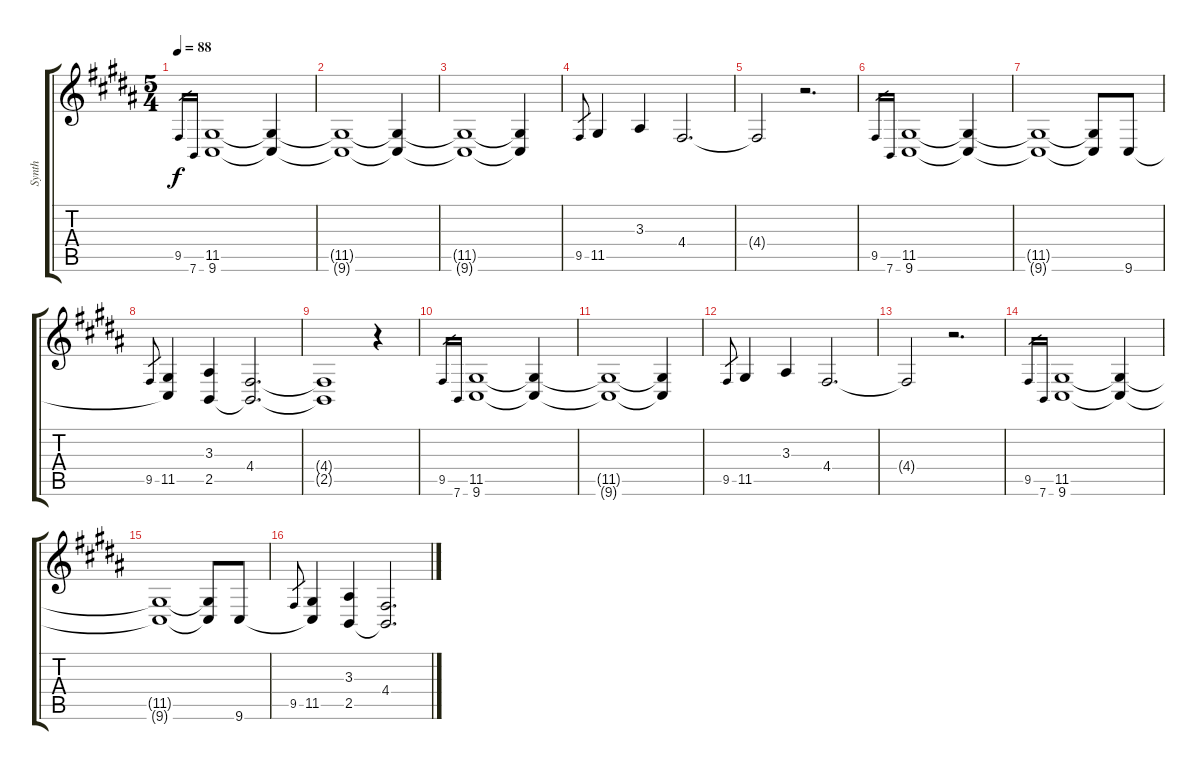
\track ("Synth" "Synth") {instrument lead2sawtooth}
\staff {score tabs}
\tuning (E4 B3 G3 D3 A2 E2) {hide}
\ts (5 4)
\tempo 88
\clef g2
\ks b
9.5.16{gr dy f} 7.6.16{gr} (11.5 9.6).1 (11.5{t} 9.6{t}).4 |
(11.5{t} 9.6{t}).1 (11.5{t} 9.6{t}).4 |
(11.5{t} 9.6{t}).1 (11.5{t} 9.6{t}).4 |
9.5.8{gr} 11.5.4 3.3.4 4.4.2{d} |
4.4{t}.2 r.2{d} |
9.5.16{gr} 7.6.16{gr} (11.5 9.6).1 (11.5{t} 9.6{t}).4 |
(11.5{t} 9.6{t}).1 (11.5{t} 9.6{t}).8 9.6.8 |
9.5.8{gr} (11.5 9.6{t}).4 (3.3 2.5).4 (4.4 2.5{t}).2{d} |
(4.4{t} 2.5{t}).1 r.4 |
9.5.16{gr} 7.6.16{gr} (11.5 9.6).1 (11.5{t} 9.6{t}).4 |
(11.5{t} 9.6{t}).1 (11.5{t} 9.6{t}).4 |
9.5.8{gr} 11.5.4 3.3.4 4.4.2{d} |
4.4{t}.2 r.2{d} |
9.5.16{gr} 7.6.16{gr} (11.5 9.6).1 (11.5{t} 9.6{t}).4 |
(11.5{t} 9.6{t}).1 (11.5{t} 9.6{t}).8 9.6.8 |
9.5.8{gr} (11.5 9.6{t}).4 (3.3 2.5).4 (4.4 2.5{t}).2{d}
